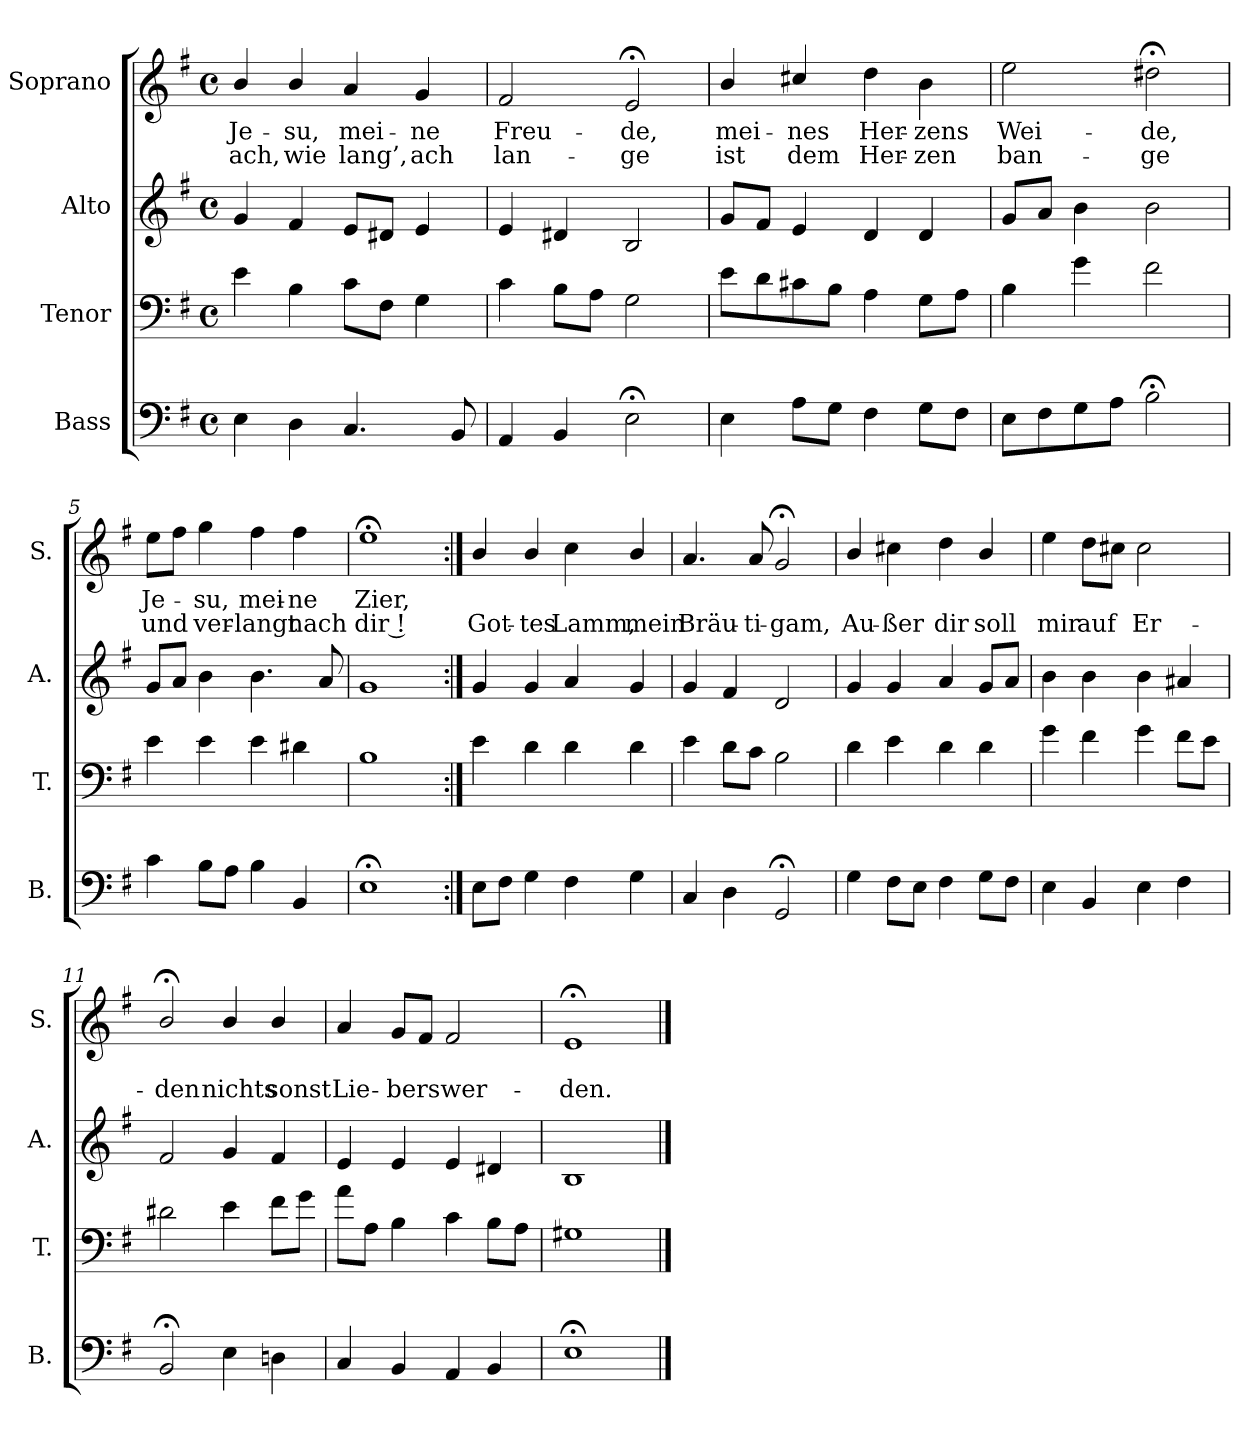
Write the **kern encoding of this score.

**kern	**kern	**kern	**kern	**text	**text
*part4	*part3	*part2	*part1	*part1	*part1
*staff4	*staff3	*staff2	*staff1	*staff1	*staff1
*I"Bass	*I"Tenor	*I"Alto	*I"Soprano	*	*
*I'B.	*I'T.	*I'A.	*I'S.	*	*
*clefF4	*clefF4	*clefG2	*clefG2	*	*
*k[f#]	*k[f#]	*k[f#]	*k[f#]	*	*
*e:	*e:	*e:	*e:	*	*
*M4/4	*M4/4	*M4/4	*M4/4	*	*
*met(c)	*met(c)	*met(c)	*met(c)	*	*
=1	=1	=1	=1	=1	=1
4E\	4e\	4g/	4b/	Je-	ach,
4D\	4B\	4f#/	4b/	-su,	wie
4.C/	8c\L	8e/L	4a/	mei-	lang’,
.	8F#\J	8d#X/J	.	.	.
.	4G\	4e/	4g/	-ne	ach
8BB/	.	.	.	.	.
=2	=2	=2	=2	=2	=2
4AA/	4c\	4e/	2f#/	Freu-	lan-
4BB/	8B\L	4d#X/	.	.	.
.	8A\J	.	.	.	.
2E;<\	2G\	2B/	2e;</	-de,	-ge
=3	=3	=3	=3	=3	=3
4E\	8e\L	8g/L	4b/	mei-	ist
.	8d\	8f#/J	.	.	.
8A\L	8c#X\	4e/	4cc#X/	-nes	dem
8G\J	8B\J	.	.	.	.
4F#\	4A\	4d/	4dd\	Her-	Her-
8G\L	8G\L	4d/	4b\	-zens	-zen
8F#\J	8A\J	.	.	.	.
=4	=4	=4	=4	=4	=4
8E\L	4B\	8g/L	2ee\	Wei-	ban-
8F#\	.	8a/J	.	.	.
8G\	4g\	4b\	.	.	.
8A\J	.	.	.	.	.
2B;<\	2f#\	2b\	2dd#X;<\	-de,	-ge
!!LO:LB:g=z
=5	=5	=5	=5	=5	=5
4c\	4e\	8g/L	8ee\L	Je-	und
.	.	8a/J	8ff#\J	.	.
8B\L	4e\	4b\	4gg\	-su,	ver-
8A\J	.	.	.	.	.
4B\	4e\	4.b\	4ff#\	mei-	-langt
4BB/	4d#X\	.	4ff#\	-ne	nach
.	.	8a/	.	.	.
=6	=6	=6	=6	=6	=6
1E;<	1B	1g	1ee;<	Zier,	dir !
=7:|!	=7:|!	=7:|!	=7:|!	=7:|!	=7:|!
8E\L	4e\	4g/	4b/	.	Got-
8F#\J	.	.	.	.	.
4G\	4d\	4g/	4b/	.	-tes
4F#\	4d\	4a/	4cc\	.	Lamm,
4G\	4d\	4g/	4b/	.	mein
=8	=8	=8	=8	=8	=8
4C/	4e\	4g/	4.a/	.	Bräu-
4D\	8d\L	4f#/	.	.	.
.	8c\J	.	8a/	.	-ti-
2GG;</	2B\	2d/	2g;</	.	-gam,
!!LO:PB:g=z
=9	=9	=9	=9	=9	=9
4G\	4d\	4g/	4b/	.	Au-
8F#\L	4e\	4g/	4cc#X\	.	-ßer
8E\J	.	.	.	.	.
4F#\	4d\	4a/	4dd\	.	dir
8G\L	4d\	8g/L	4b/	.	soll
8F#\J	.	8a/J	.	.	.
=10	=10	=10	=10	=10	=10
4E\	4g\	4b\	4ee\	.	mir
4BB/	4f#\	4b\	8dd\L	.	auf
.	.	.	8cc#X\J	.	.
4E\	4g\	4b\	2cc#\	.	Er-
4F#\	8f#\L	4a#X/	.	.	.
.	8e\J	.	.	.	.
=11	=11	=11	=11	=11	=11
2BB;</	2d#X\	2f#/	2b;</	.	-den
4E\	4e\	4g/	4b/	.	nichts
4Dn\	8f#\L	4f#/	4b/	.	sonst
.	8g\J	.	.	.	.
=12	=12	=12	=12	=12	=12
4C/	8a\L	4e/	4a/	.	Lie-
.	8A\J	.	.	.	.
4BB/	4B\	4e/	8g/L	.	-bers
.	.	.	8f#/J	.	.
4AA/	4c\	4e/	2f#/	.	wer-
4BB/	8B\L	4d#X/	.	.	.
.	8A\J	.	.	.	.
=13	=13	=13	=13	=13	=13
1E;<	1G#X	1B	1e;<	.	-den.
==	==	==	==	==	==
*-	*-	*-	*-	*-	*-
